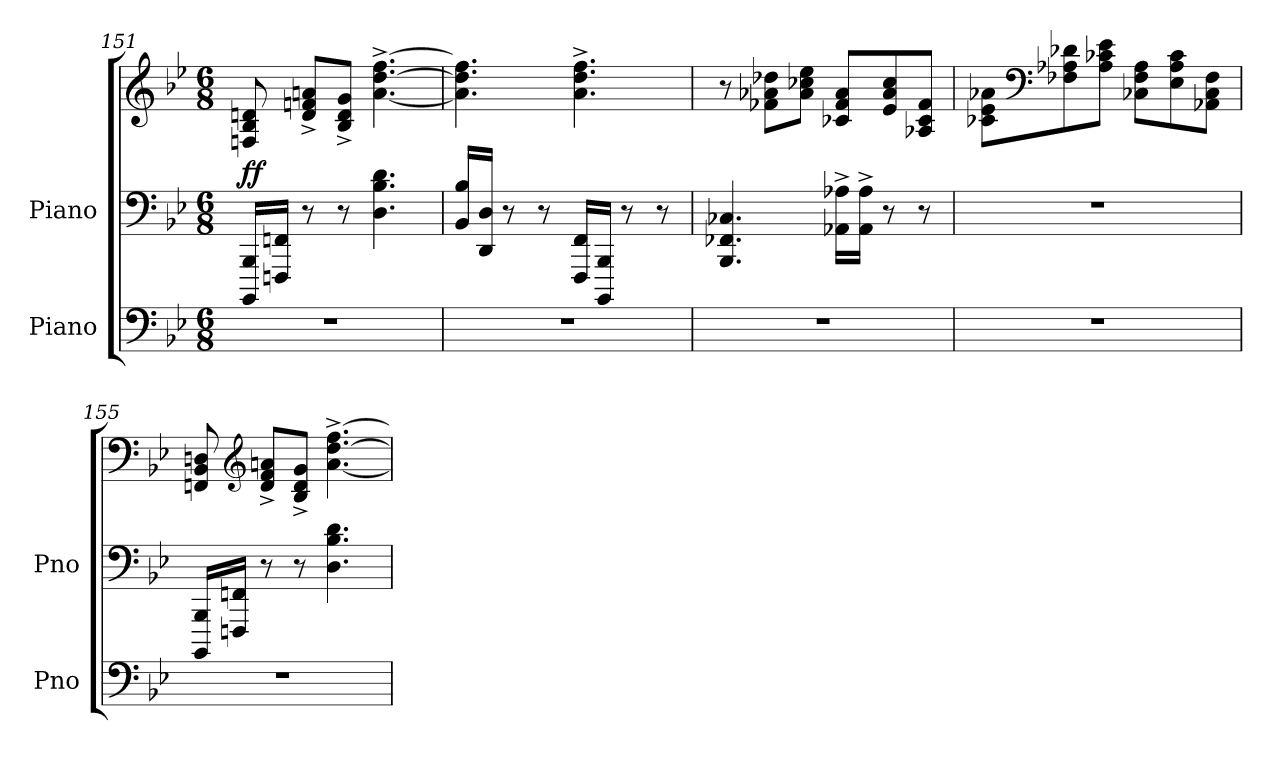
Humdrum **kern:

**kern	**kern	**kern	**dynam
*part2	*part1	*part1	*part1
*staff3	*staff2	*staff1	*staff1/2
*I"Piano	*I"Piano	*	*
*I'Pno	*I'Pno	*	*
*clefF4	*clefF4	*clefG2	*
*k[b-e-]	*k[b-e-]	*k[b-e-]	*
*M6/8	*M6/8	*M6/8	*
=151	=151	=151	=151
!	!	!	!LO:DY:b
2.r	16BBBB-/ 16BBB-/LL	8Fn/ 8B-/ 8dn/	ff
.	16FFFn/ 16FFn/JJ	.	.
.	8r	8d/^ 8fn/^ 8an/^L	.
.	8r	8B-/^ 8d/^ 8g/^J	.
.	4.D\ 4.B-\ 4.d\	[4.a\^ [4.dd\^ [4.ff\^	.
=152	=152	=152	=152
2.r	16BB-/ 16B-/LL	4.a\] 4.dd\] 4.ff\]	.
.	16DD/ 16D/JJ	.	.
.	8r	.	.
.	8r	.	.
.	16FFF/ 16FF/LL	4.a\^ 4.dd\^ 4.ff\^	.
.	16BBBB-/ 16BBB-/JJ	.	.
.	8r	.	.
.	8r	.	.
!!LO:LB:g=z
=153	=153	=153	=153
2.r	4.BBB-/ 4.FF-X/ 4.C-X/	8r	.
.	.	8f-X\ 8a-X\ 8dd-X\L	.
.	.	8a-\ 8cc-X\ 8ee-\J	.
.	16AA-X\^ 16A-X\^LL	8c-X/ 8f-/ 8a-/L	.
.	16AA-\^ 16A-\^JJ	.	.
.	8r	8e-/ 8a-/ 8cc-/	.
.	8r	8A-X/ 8c-/ 8f-/J	.
=154	=154	=154	=154
2.r	2.r	8c-X\ 8e-\ 8a-X\L	.
*	*	*clefF4	*
.	.	8F-X\ 8A-X\ 8d-X\	.
.	.	8A-\ 8c-X\ 8e-\J	.
.	.	8C-X\ 8F-\ 8A-\L	.
.	.	8E-\ 8A-\ 8c-\	.
.	.	8AA-X\ 8C-\ 8F-\J	.
=155	=155	=155	=155
2.r	16BBBB-/ 16BBB-/LL	8FFn/ 8BB-/ 8Dn/	.
.	16FFFn/ 16FFn/JJ	.	.
*	*	*clefG2	*
.	8r	8d/^ 8f/^ 8an/^L	.
.	8r	8B-/^ 8d/^ 8g/^J	.
.	4.D\ 4.B-\ 4.d\	[4.a\^ [4.dd\^ [4.ff\^	.
=	=	=	=
*-	*-	*-	*-
